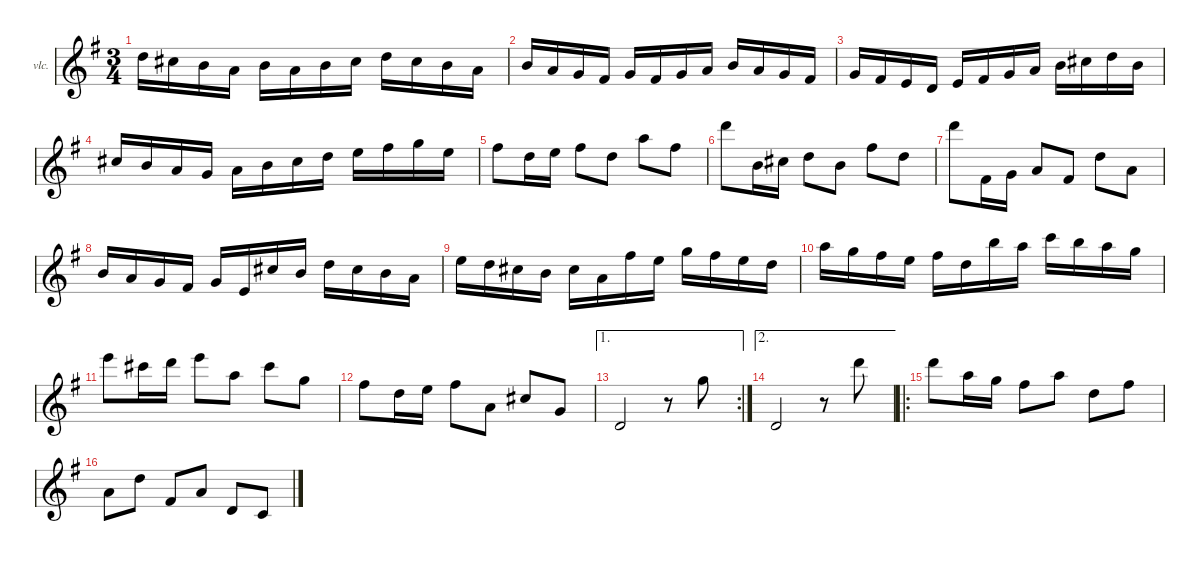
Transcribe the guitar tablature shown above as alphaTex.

\hideDynamics
\bracketExtendMode nobrackets
\firstSystemTrackNameOrientation horizontal
\track ("Solo Cello" "vlc.") {instrument cello}
\staff {score}
\tuning (A3 D3 G2 C2)
\ts (3 4)
\tempo (120 hide)
\clef g2
\ks g
24.2{acc forcenatural}.16{dy ff beam Down} 23.2{acc #}.16{beam Down} 21.2{acc forcenatural}.16{beam Down} 19.2{acc forcenatural}.16{beam Down} 21.2{acc forcenatural}.16{beam Down} 19.2{acc forcenatural}.16{beam Down} 21.2{acc forcenatural}.16{beam Down} 23.2{acc #}.16{beam Down} 24.2{acc forcenatural}.16{beam Down} 23.2{acc #}.16{beam Down} 21.2{acc forcenatural}.16{beam Down} 19.2{acc forcenatural}.16{beam Down} |
21.2{acc forcenatural}.16{beam Up} 19.2{acc forcenatural}.16{beam Up} 24.3{acc forcenatural}.16{beam Up} 23.3{acc #}.16{beam Up} 24.3{acc forcenatural}.16{beam Up} 23.3{acc #}.16{beam Up} 24.3{acc forcenatural}.16{beam Up} 26.3{acc forcenatural}.16{beam Up} 28.3{acc forcenatural}.16{beam Up} 26.3{acc forcenatural}.16{beam Up} 24.3{acc forcenatural}.16{beam Up} 23.3{acc #}.16{beam Up} |
24.3{acc forcenatural}.16{beam Up} 23.3{acc #}.16{beam Up} 21.3{acc forcenatural}.16{beam Up} 19.3{acc forcenatural}.16{beam Up} 21.3{acc forcenatural}.16{beam Up} 23.3{acc #}.16{beam Up} 24.3{acc forcenatural}.16{beam Up} 19.2{acc forcenatural}.16{beam Up} 21.2{acc forcenatural}.16{beam Down} 23.2{acc #}.16{beam Down} 24.2{acc forcenatural}.16{beam Down} 21.2{acc forcenatural}.16{beam Down} |
23.2{acc #}.16{beam Up} 21.2{acc forcenatural}.16{beam Up} 19.2{acc forcenatural}.16{beam Up} 17.2{acc forcenatural}.16{beam Up} 19.2{acc forcenatural}.16{beam Down} 21.2{acc forcenatural}.16{beam Down} 23.2{acc #}.16{beam Down} 24.2{acc forcenatural}.16{beam Down} 19.1{acc forcenatural}.16{beam Down} 21.1{acc #}.16{beam Down} 22.1{acc forcenatural}.16{beam Down} 19.1{acc forcenatural}.16{beam Down} |
21.1{acc #}.8{beam Down} 24.2{acc forcenatural}.16{beam Down} 26.2{acc forcenatural}.16{beam Down} 28.2{acc #}.8{beam Down} 24.2{acc forcenatural}.8{beam Down} 24.1{acc forcenatural}.8{beam Down} 21.1{acc #}.8{beam Down} |
29.1{acc forcenatural}.8{beam Down} 21.2{acc forcenatural}.16{beam Down} 23.2{acc #}.16{beam Down} 24.2{acc forcenatural}.8{beam Down} 21.2{acc forcenatural}.8{beam Down} 21.1{acc #}.8{beam Down} 24.2{acc forcenatural}.8{beam Down} |
29.1{acc forcenatural}.8{beam Down} 23.3{acc #}.16{beam Down} 24.3{acc forcenatural}.16{beam Down} 26.3{acc forcenatural}.8{beam Up} 23.3{acc #}.8{beam Up} 24.2{acc forcenatural}.8{beam Down} 26.3{acc forcenatural}.8{beam Down} |
28.3{acc forcenatural}.16{beam Up} 26.3{acc forcenatural}.16{beam Up} 24.3{acc forcenatural}.16{beam Up} 23.3{acc #}.16{beam Up} 24.3{acc forcenatural}.16{beam Up} 21.3{acc forcenatural}.16{beam Up} 23.2{acc #}.16{beam Up} 21.2{acc forcenatural}.16{beam Up} 24.2{acc forcenatural}.16{beam Down} 23.2{acc #}.16{beam Down} 21.2{acc forcenatural}.16{beam Down} 19.2{acc forcenatural}.16{beam Down} |
19.1{acc forcenatural}.16{beam Down} 24.2{acc forcenatural}.16{beam Down} 23.2{acc #}.16{beam Down} 21.2{acc forcenatural}.16{beam Down} 23.2{acc #}.16{beam Down} 19.2{acc forcenatural}.16{beam Down} 21.1{acc #}.16{beam Down} 19.1{acc forcenatural}.16{beam Down} 22.1{acc forcenatural}.16{beam Down} 21.1{acc #}.16{beam Down} 19.1{acc forcenatural}.16{beam Down} 24.2{acc forcenatural}.16{beam Down} |
24.1{acc forcenatural}.16{beam Down} 22.1{acc forcenatural}.16{beam Down} 21.1{acc #}.16{beam Down} 19.1{acc forcenatural}.16{beam Down} 21.1{acc #}.16{beam Down} 24.2{acc forcenatural}.16{beam Down} 26.1{acc forcenatural}.16{beam Down} 24.1{acc forcenatural}.16{beam Down} 27.1{acc forcenatural}.16{beam Down} 26.1{acc forcenatural}.16{beam Down} 24.1{acc forcenatural}.16{beam Down} 22.1{acc forcenatural}.16{beam Down} |
31.1{acc forcenatural}.8{beam Down} 28.1{acc #}.16{beam Down} 29.1{acc forcenatural}.16{beam Down} 31.1{acc forcenatural}.8{beam Down} 31.2{acc forcenatural}.8{beam Down} 28.1{acc #}.8{beam Down} 22.1{acc forcenatural}.8{beam Down} |
21.1{acc #}.8{beam Down} 24.2{acc forcenatural}.16{beam Down} 26.2{acc forcenatural}.16{beam Down} 28.2{acc #}.8{beam Down} 26.3{acc forcenatural}.8{beam Down} 23.2{acc #}.8{beam Up} 24.3{acc forcenatural}.8{beam Up} |
\ae 1
\rc 2
26.4{acc forcenatural}.2{beam Up} r.8{beam Down} 22.1{acc forcenatural}.8{beam Down} |
\ae 2
26.4{acc forcenatural}.2{beam Up} r.8{beam Down} 29.1{acc forcenatural}.8{beam Down} |
\ro
29.1{acc forcenatural}.8{beam Down} 24.1{acc forcenatural}.16{beam Down} 22.1{acc forcenatural}.16{beam Down} 21.1{acc #}.8{beam Down} 24.1{acc forcenatural}.8{beam Down} 24.2{acc forcenatural}.8{beam Down} 21.1{acc #}.8{beam Down} |
19.2{acc forcenatural}.8{beam Down} 24.2{acc forcenatural}.8{beam Down} 23.3{acc #}.8{beam Up} 26.3{acc forcenatural}.8{beam Up} 26.4{acc forcenatural}.8{beam Up} 24.4{acc forcenatural}.8{beam Up}
